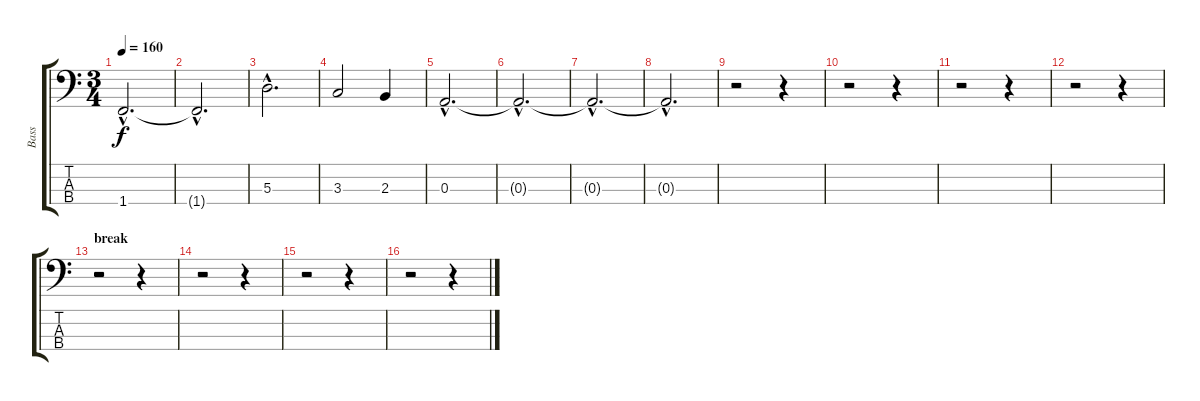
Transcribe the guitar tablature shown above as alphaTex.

\track ("Bass" "Bass") {instrument electricbassfinger}
\staff {score tabs}
\tuning (G2 D2 A1 E1) {hide}
\ts (3 4)
\tempo 160
\clef f4
\ks c
1.4{hac}.2{d dy f} |
1.4{hac t}.2{d} |
5.3{hac}.2{d} |
3.3.2 2.3.4 |
0.3{hac}.2{d} |
0.3{hac t}.2{d} |
0.3{hac t}.2{d} |
0.3{hac t}.2{d} |
r.2 r.4 |
r.2 r.4 |
r.2 r.4 |
r.2 r.4 |
\section ("" "break")
r.2 r.4 |
r.2 r.4 |
r.2 r.4 |
r.2 r.4
